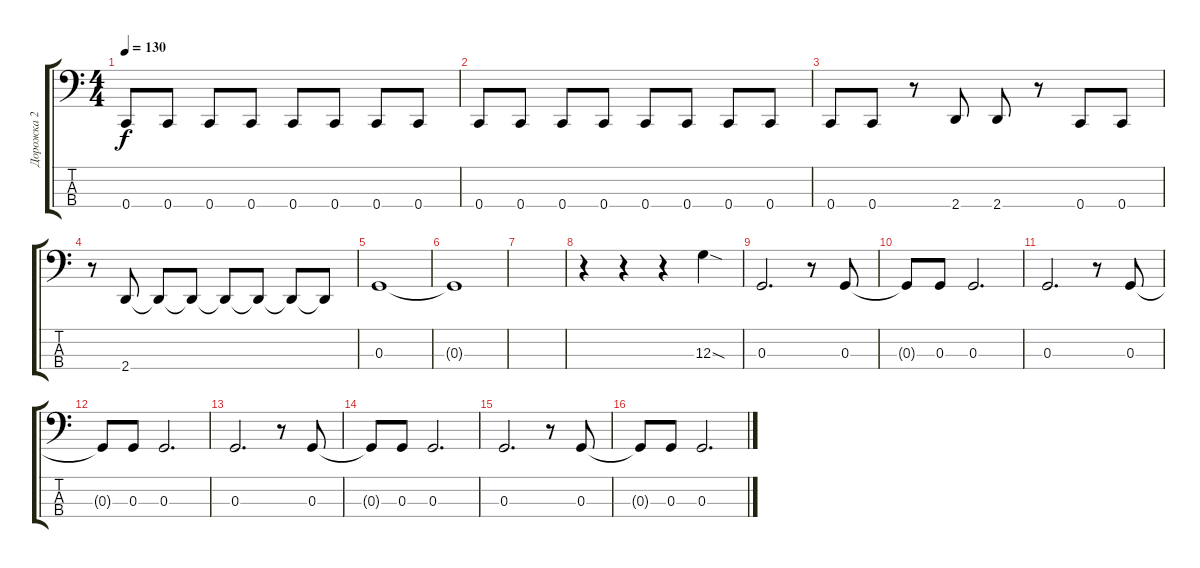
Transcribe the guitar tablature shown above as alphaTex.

\track ("Дорожка 2" "Дорожка 2") {instrument electricbassfinger}
\staff {score tabs}
\tuning (F2 C2 G1 C1) {hide}
\ts (4 4)
\tempo 130
\clef f4
\ks c
0.4.8{dy f} 0.4.8 0.4.8 0.4.8 0.4.8 0.4.8 0.4.8 0.4.8 |
0.4.8 0.4.8 0.4.8 0.4.8 0.4.8 0.4.8 0.4.8 0.4.8 |
0.4.8 0.4.8 r.8 2.4.8 2.4.8 r.8 0.4.8 0.4.8 |
r.8 2.4.8 2.4{t}.8 2.4{t}.8 2.4{t}.8 2.4{t}.8 2.4{t}.8 2.4{t}.8 |
0.3.1 |
0.3{t}.1 |
|
r.4 r.4 r.4 12.3{sod}.4 |
0.3.2{d} r.8 0.3.8 |
0.3{t}.8 0.3.8 0.3.2{d} |
0.3.2{d} r.8 0.3.8 |
0.3{t}.8 0.3.8 0.3.2{d} |
0.3.2{d} r.8 0.3.8 |
0.3{t}.8 0.3.8 0.3.2{d} |
0.3.2{d} r.8 0.3.8 |
0.3{t}.8 0.3.8 0.3.2{d}
